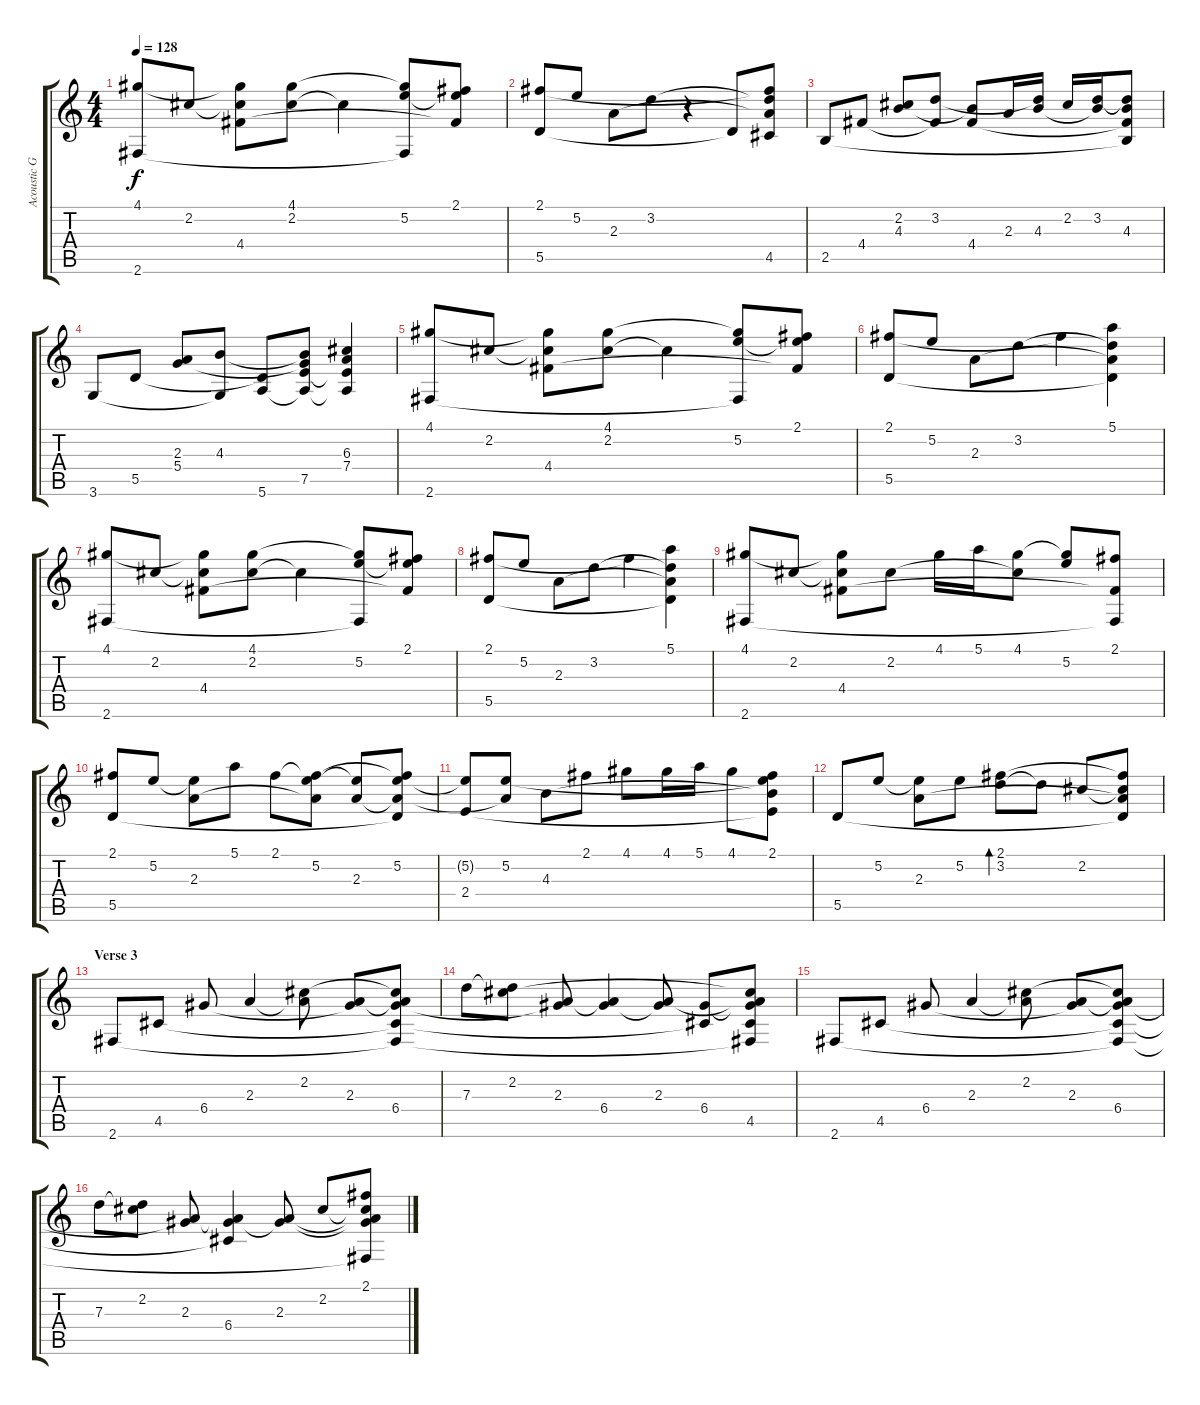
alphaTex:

\track ("Acoustic Guitar" "Acoustic G") {instrument acousticguitarsteel}
\staff {score tabs}
\tuning (E4 B3 G3 D3 A2 E2) {hide}
\ts (4 4)
\tempo 128
\clef g2
\ks c
(4.1 2.6).8{dy f} 2.2.8 (4.1{t} 2.2{t} 4.4).8 (4.1 2.2).8 2.2{t}.4 (4.1{t} 5.2 2.6{t}).8 (2.1 5.2{t} 4.4{t}).8 |
(2.1 5.5).8 5.2.8 2.3.8 3.2.8 r.4 5.5{t}.8 (2.1{t} 3.2{t} 2.3{t} 4.5).8 |
2.5.8 4.4.8 (2.2 4.3).8 (3.2 4.4{t}).8 (4.3{t} 4.4).8 2.3.16 (3.2{t} 4.3).16 2.2.16 (3.2 4.3{t}).16 (3.2{t} 4.3 4.4{t} 2.5{t}).8 |
3.6.8 5.5.8 (2.3 5.4).8 (4.3 3.6{t}).8 (5.5{t} 5.6).8 (4.3{t} 5.4{t} 7.5 5.6{t}).8 (6.3 7.4 7.5{t} 5.6{t}).4 |
(4.1 2.6).8 2.2.8 (4.1{t} 2.2{t} 4.4).8 (4.1 2.2).8 2.2{t}.4 (4.1{t} 5.2 2.6{t}).8 (2.1 5.2{t} 4.4{t}).8 |
(2.1 5.5).8 5.2.8 2.3.8 3.2.8 2.1{t}.4 (5.1 3.2{t} 2.3{t} 5.5{t}).4 |
(4.1 2.6).8 2.2.8 (4.1{t} 2.2{t} 4.4).8 (4.1 2.2).8 2.2{t}.4 (4.1{t} 5.2 2.6{t}).8 (2.1 5.2{t} 4.4{t}).8 |
(2.1 5.5).8 5.2.8 2.3.8 3.2.8 2.1{t}.4 (5.1 3.2{t} 2.3{t} 5.5{t}).4 |
(4.1 2.6).8 2.2.8 (4.1{t} 2.2{t} 4.4).8 2.2.8 4.1.16 5.1.16 (4.1 2.2{t}).8 (4.1{t} 5.2).8 (2.1 4.4{t} 2.6{t}).8 |
(2.1 5.5).8 5.2.8 (5.2{t} 2.3).8 5.1.8 2.1.8 (2.1{t} 5.2 2.3{t}).8 (5.2{t} 2.3).8 (2.1{t} 5.2 2.3{t} 5.5{t}).8 |
(5.2{t} 2.4).8 (5.2 2.3{t}).8 4.3.8 2.1.8 4.1.8 4.1.16 5.1.16 4.1.8 (2.1 5.2{t} 4.3{t} 2.4{t}).8 |
5.5.8 5.2.8 (5.2{t} 2.3).8 5.2.8 (2.1 3.2).8{bd 60} 3.2{t}.8 2.2.8 (2.1{t} 2.2{t} 2.3{t} 5.5{t}).8 |
\section ("" "Verse 3")
2.6.8 4.5.8 6.4.8 2.3.4 (2.2 2.3{t}).8 (2.3 6.4{t}).8 (2.2{t} 2.3{t} 6.4 4.5{t} 2.6{t}).8 |
7.3.8 (2.2 7.3{t}).8 (2.3 6.4{t}).8 (2.3{t} 6.4).4 (2.3 6.4{t}).8 (6.4 4.5{t}).8 (2.2{t} 2.3{t} 6.4{t} 4.5 2.6{t}).8 |
2.6.8 4.5.8 6.4.8 2.3.4 (2.2 2.3{t}).8 (2.3 6.4{t}).8 (2.2{t} 2.3{t} 6.4 4.5{t} 2.6{t}).8 |
7.3.8 (2.2 7.3{t}).8 (2.3 6.4{t}).8 (2.3{t} 6.4 4.5{t}).4 (2.3 6.4{t}).8 2.2.8 (2.1 2.2{t} 2.3{t} 6.4{t} 2.6{t}).8
